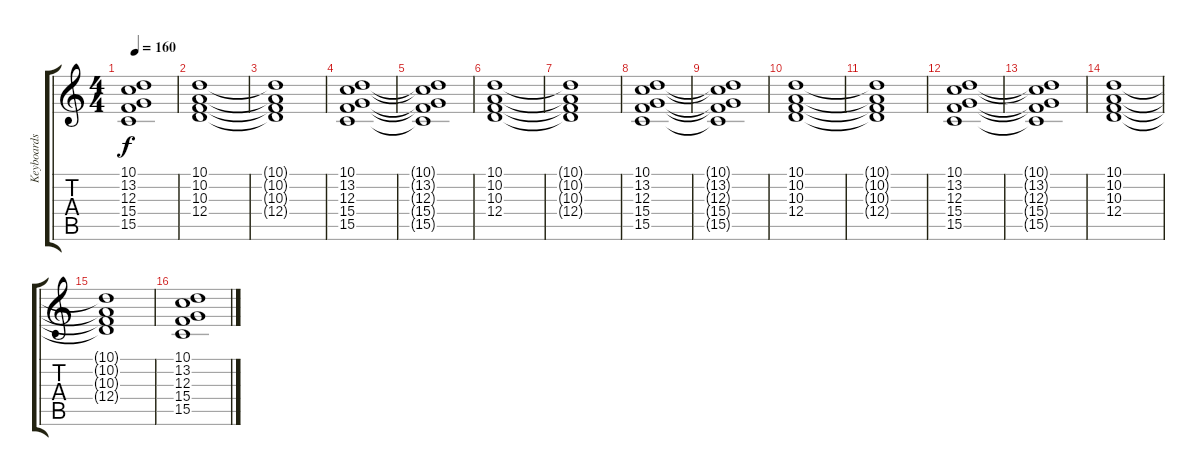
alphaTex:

\track ("Keyboards" "Keyboards") {instrument reedorgan}
\staff {score tabs}
\tuning (E4 B3 G3 D3 A2 E2) {hide}
\ts (4 4)
\tempo 160
\clef g2
\ks c
(10.1{t} 13.2{t} 12.3{t} 15.4{t} 15.5{t}).1{dy f} |
(10.1 10.2 10.3 12.4).1 |
(10.1{t} 10.2{t} 10.3{t} 12.4{t}).1 |
(10.1 13.2 12.3 15.4 15.5).1 |
(10.1{t} 13.2{t} 12.3{t} 15.4{t} 15.5{t}).1 |
(10.1 10.2 10.3 12.4).1 |
(10.1{t} 10.2{t} 10.3{t} 12.4{t}).1 |
(10.1 13.2 12.3 15.4 15.5).1 |
(10.1{t} 13.2{t} 12.3{t} 15.4{t} 15.5{t}).1 |
(10.1 10.2 10.3 12.4).1 |
(10.1{t} 10.2{t} 10.3{t} 12.4{t}).1 |
(10.1 13.2 12.3 15.4 15.5).1 |
(10.1{t} 13.2{t} 12.3{t} 15.4{t} 15.5{t}).1 |
(10.1 10.2 10.3 12.4).1 |
(10.1{t} 10.2{t} 10.3{t} 12.4{t}).1 |
(10.1 13.2 12.3 15.4 15.5).1
